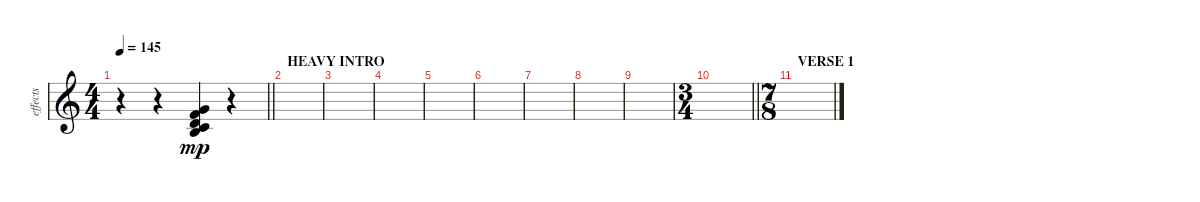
\track ("effects" "effects") {instrument reversecymbal}
\staff {score}
\tuning (E4 B3 G3 D3 A2 E2) {hide}
\ts (4 4)
\tempo 145
\clef g2
\barLineRight lightlight
\ks c
r.4{dy mp} r.4 (3.1 6.2 7.3 10.4 14.5).4 r.4 |
\section ("" "HEAVY INTRO")
|
|
|
|
|
|
|
|
\ts (3 4)
\barLineRight lightlight
|
\ts (7 8)
\section ("" "VERSE 1")
